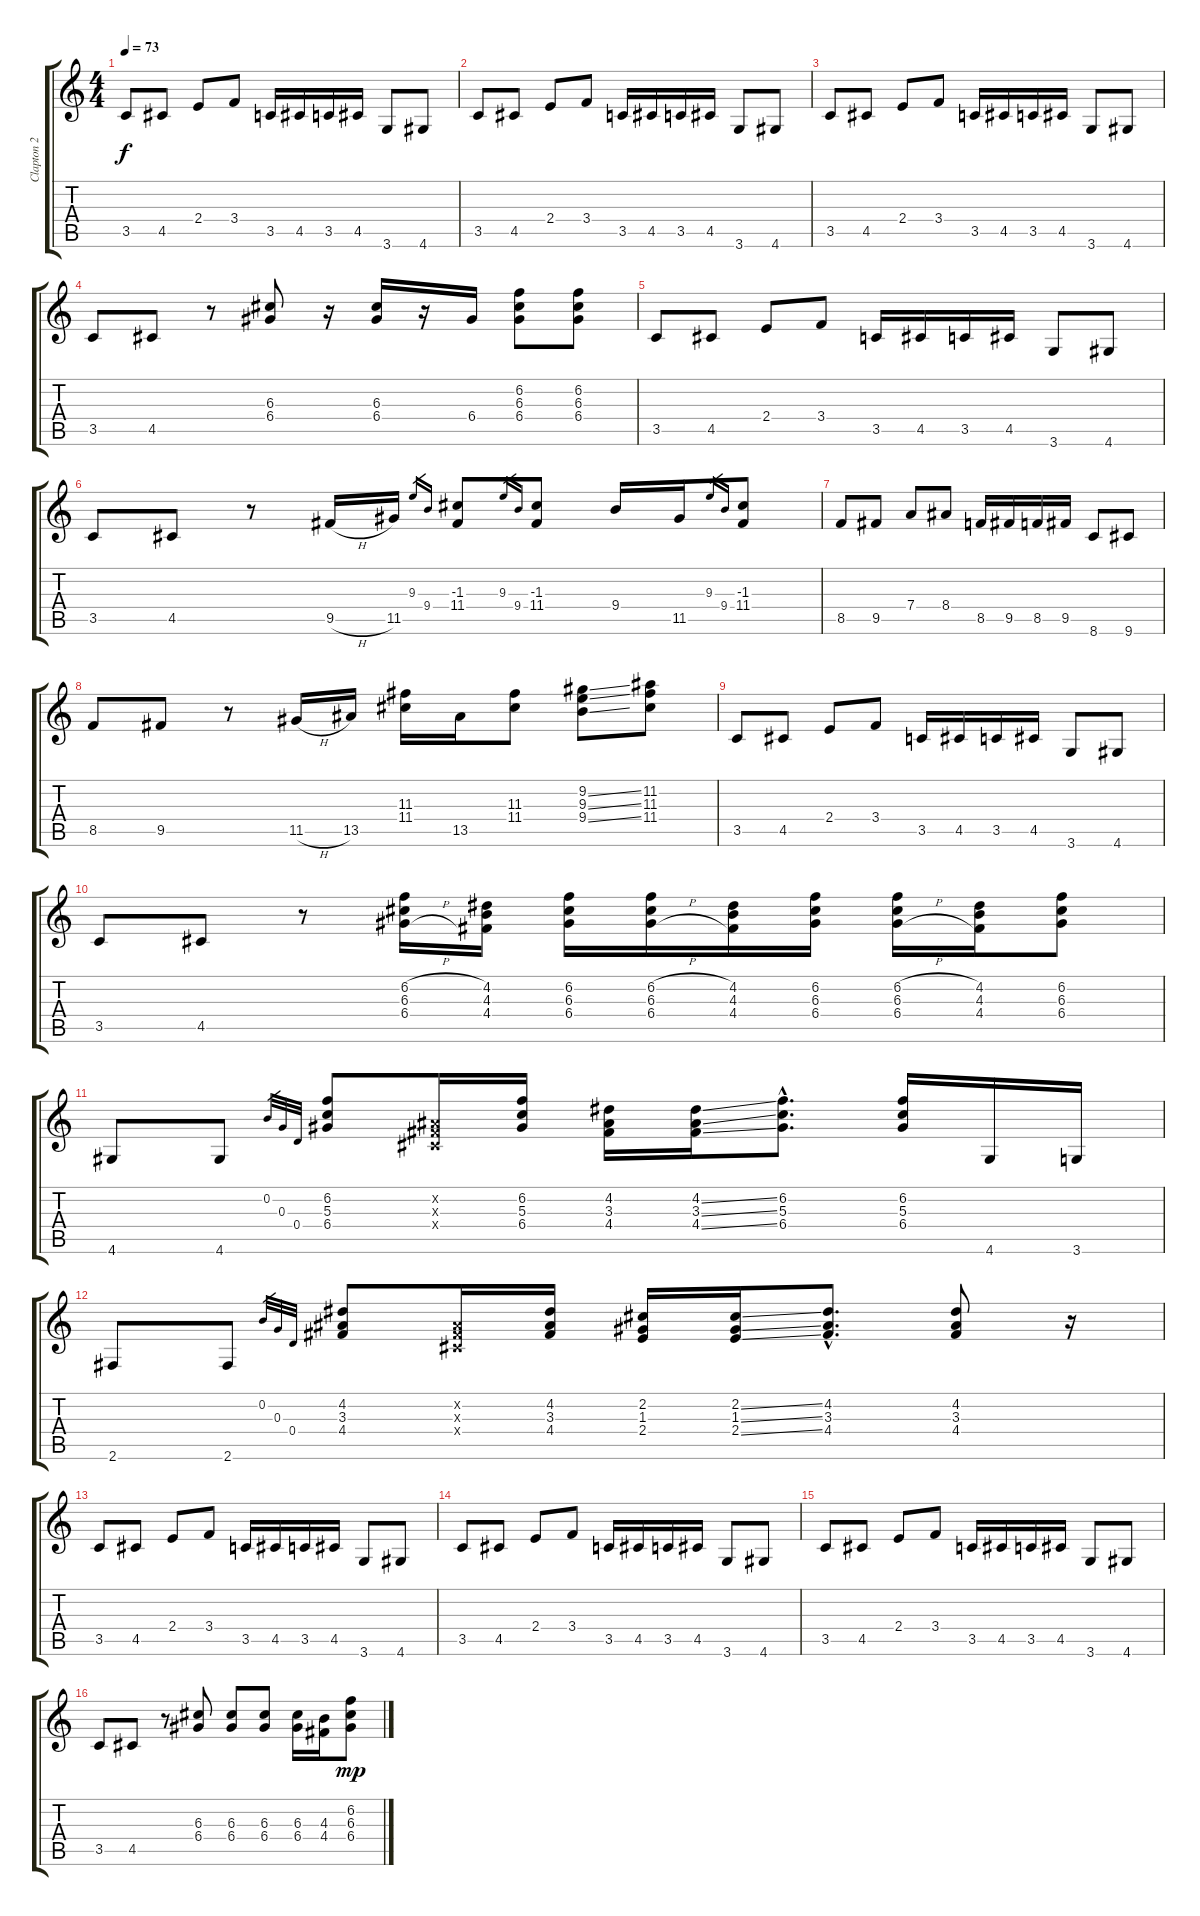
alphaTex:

\track ("Clapton 2" "Clapton 2") {instrument overdrivenguitar}
\staff {score tabs}
\tuning (E4 B3 G3 D3 A2 E2) {hide}
\ts (4 4)
\tempo 73
\clef g2
\ks c
3.5.8{dy f instrument overdrivenguitar} 4.5.8 2.4.8 3.4.8 3.5.16 4.5.16 3.5.16 4.5.16 3.6.8 4.6.8 |
3.5.8 4.5.8 2.4.8 3.4.8 3.5.16 4.5.16 3.5.16 4.5.16 3.6.8 4.6.8 |
3.5.8 4.5.8 2.4.8 3.4.8 3.5.16 4.5.16 3.5.16 4.5.16 3.6.8 4.6.8 |
3.5.8 4.5.8 r.8 (6.3 6.4).8 r.16 (6.3 6.4).16 r.16 6.4.16 (6.2 6.3 6.4).8 (6.2 6.3 6.4).8 |
3.5.8 4.5.8 2.4.8 3.4.8 3.5.16 4.5.16 3.5.16 4.5.16 3.6.8 4.6.8 |
3.5.8 4.5.8 r.8 9.5{h}.16 11.5.16 9.3.16{gr} 9.4.16{gr} (-1.3 11.4).8 9.3.16{gr} 9.4.16{gr} (-1.3 11.4).8 9.4.16 11.5.16 9.3.16{gr} 9.4.16{gr} (-1.3 11.4).8 |
8.5.8 9.5.8 7.4.8 8.4.8 8.5.16 9.5.16 8.5.16 9.5.16 8.6.8 9.6.8 |
8.5.8 9.5.8 r.8 11.5{h}.16 13.5.16 (11.3 11.4).16 13.5.16 (11.3 11.4).8 (9.2{ss} 9.3{ss} 9.4{ss}).8 (11.2 11.3 11.4).8 |
3.5.8 4.5.8 2.4.8 3.4.8 3.5.16 4.5.16 3.5.16 4.5.16 3.6.8 4.6.8 |
3.5.8 4.5.8 r.8 (6.2{h} 6.3{h} 6.4{h}).16 (4.2 4.3 4.4).16 (6.2 6.3 6.4).16 (6.2{h} 6.3{h} 6.4{h}).16 (4.2 4.3 4.4).16 (6.2 6.3 6.4).16 (6.2{h} 6.3{h} 6.4{h}).16 (4.2 4.3 4.4).16 (6.2 6.3 6.4).8 |
4.6.8 4.6.8 0.2.32{gr} 0.3.32{gr} 0.4.32{gr} (6.2 5.3 6.4).8 (-1.2{x} -1.3{x} -1.4{x}).16 (6.2 5.3 6.4).16 (4.2 3.3 4.4).16 (4.2{ss} 3.3{ss} 4.4{ss}).16 (6.2{hac} 5.3{hac} 6.4{hac}).8{d} (6.2 5.3 6.4).16 4.6.16 3.6.16 |
2.6.8 2.6.8 0.2.32{gr} 0.3.32{gr} 0.4.32{gr} (4.2 3.3 4.4).8 (-1.2{x} -1.3{x} -1.4{x}).16 (4.2 3.3 4.4).16 (2.2 1.3 2.4).16 (2.2{ss} 1.3{ss} 2.4{ss}).16 (4.2{hac} 3.3{hac} 4.4{hac}).8{d} (4.2 3.3 4.4).8 r.16 |
3.5.8 4.5.8 2.4.8 3.4.8 3.5.16 4.5.16 3.5.16 4.5.16 3.6.8 4.6.8 |
3.5.8 4.5.8 2.4.8 3.4.8 3.5.16 4.5.16 3.5.16 4.5.16 3.6.8 4.6.8 |
3.5.8 4.5.8 2.4.8 3.4.8 3.5.16 4.5.16 3.5.16 4.5.16 3.6.8 4.6.8 |
3.5.8 4.5.8 r.8 (6.3 6.4).8 (6.3 6.4).8 (6.3 6.4).8 (6.3 6.4).16 (4.3 4.4).16 (6.2 6.3 6.4).8{dy mp}
